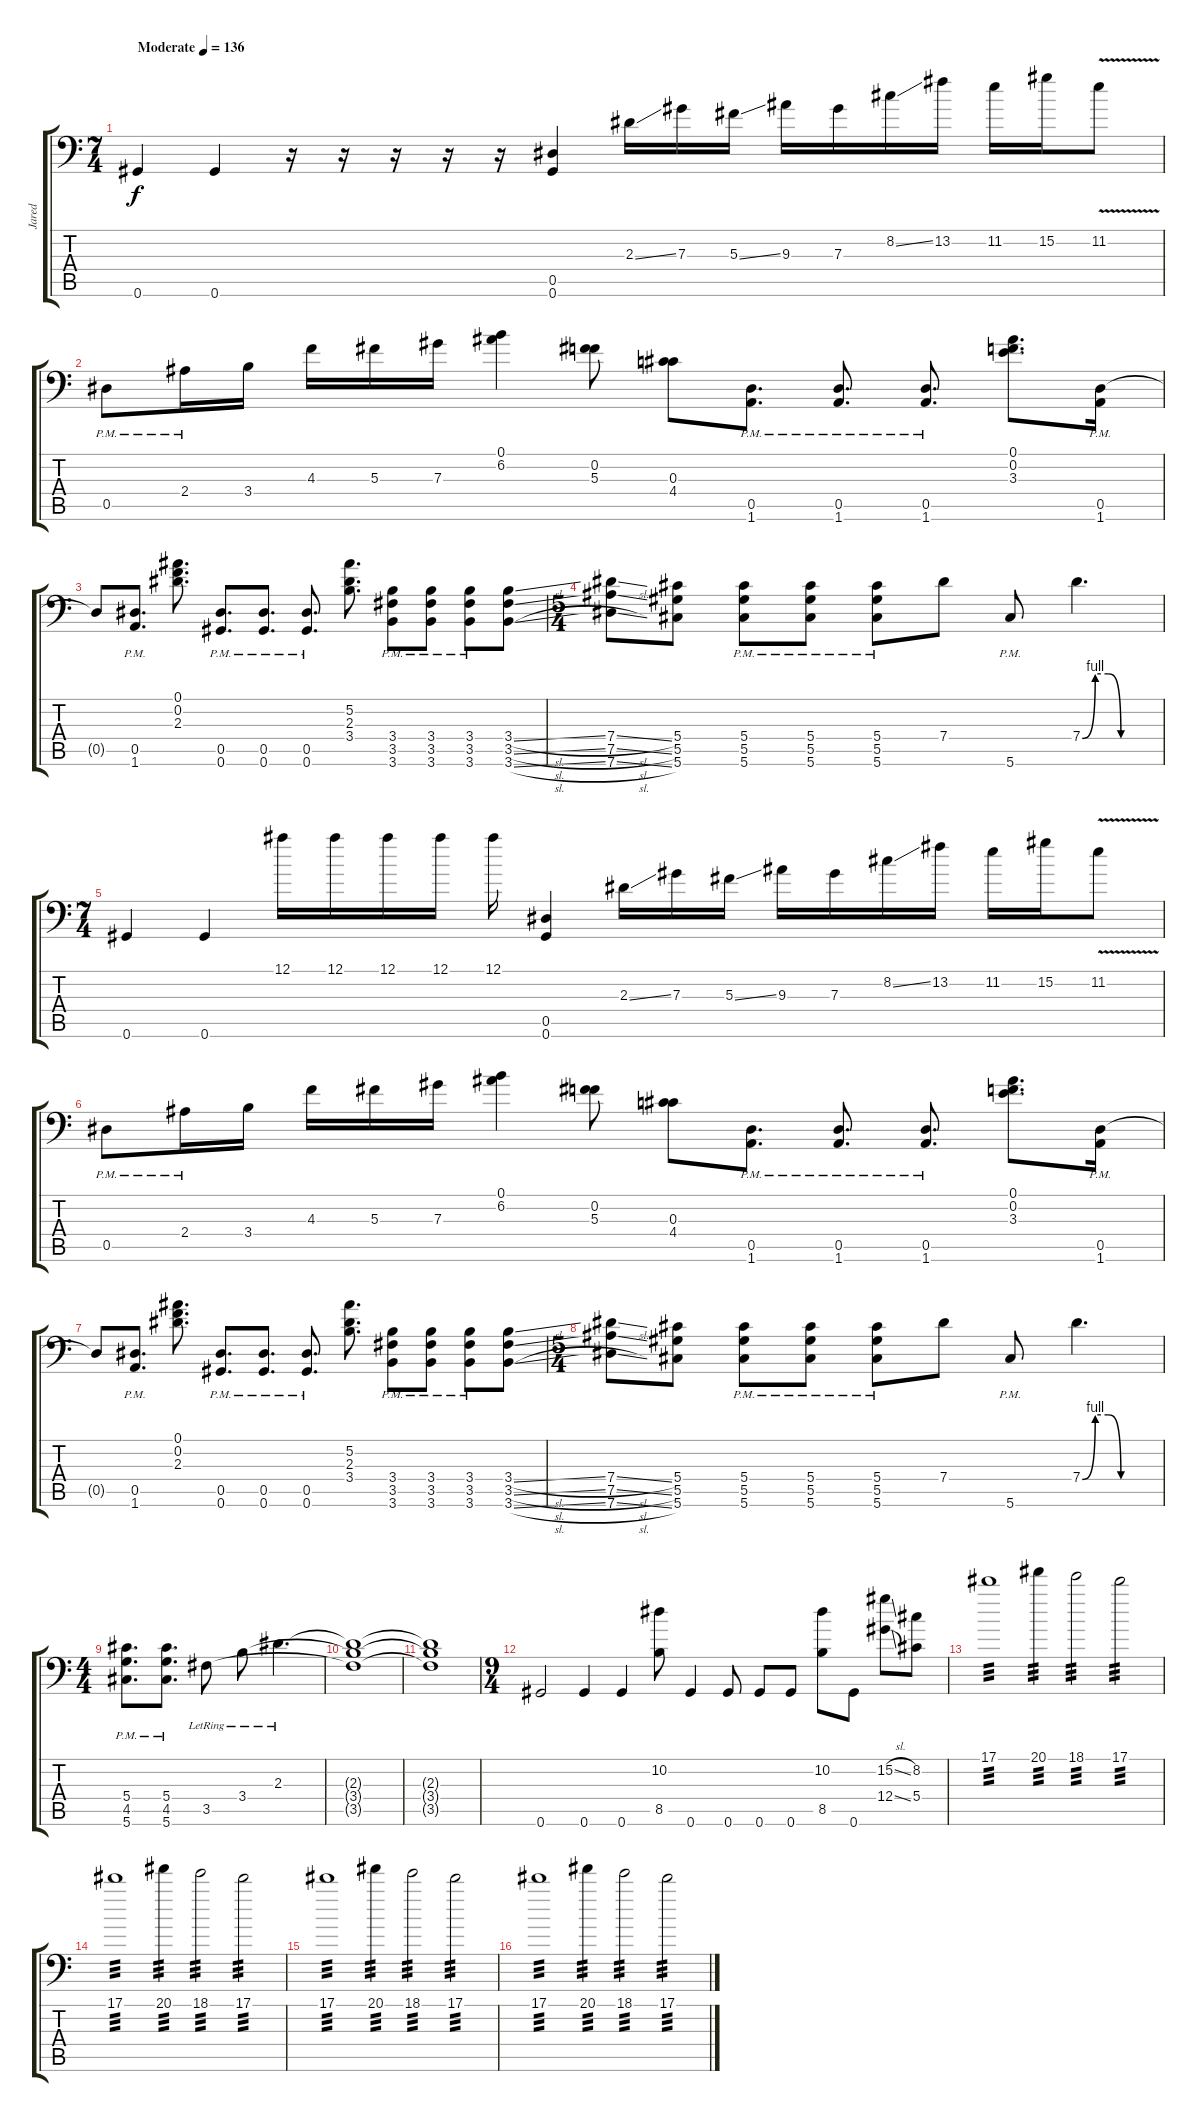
\track ("Jared" "Jared") {instrument distortionguitar}
\staff {score tabs}
\tuning (Bb3 F3 Db3 Ab2 Eb2 Ab1) {hide}
\ts (7 4)
\tempo (136 "Moderate")
\clef f4
\ks c
0.6.4{dy f instrument distortionguitar} 0.6.4 r.16 r.16 r.16 r.16 r.16 (0.5 0.6).4 2.3{ss}.16 7.3.16 5.3{ss}.16 9.3.16 7.3.16 8.2{ss}.16 13.2.16 11.2.16 15.2.16 11.2{v}.8 |
0.5{pm}.8 2.4{pm}.16 3.4.16 4.3.16 5.3.16 7.3.16 (0.1 6.2).4 (0.2 5.3).8 (0.3 4.4).8 (0.5{pm} 1.6{pm}).8{d} (0.5{pm} 1.6{pm}).8{d} (0.5{pm} 1.6{pm}).8{d} (0.1 0.2 3.3).8{d} (0.5{pm} 1.6{pm}).16 |
0.5{t}.8 (0.5{pm} 1.6{pm}).8{d} (0.1 0.2 2.3).8{d} (0.5{pm} 0.6{pm}).8{d} (0.5{pm} 0.6{pm}).8{d} (0.5{pm} 0.6{pm}).8{d} (5.2 2.3 3.4).8{d} (3.4{pm} 3.5{pm} 3.6{pm}).8 (3.4{pm} 3.5{pm} 3.6{pm}).8 (3.4{pm} 3.5{pm} 3.6{pm}).8 (3.4{sl} 3.5{sl} 3.6{sl}).8 |
\ts (5 4)
(7.4{sl} 7.5{sl} 7.6{sl}).8 (5.4 5.5 5.6).8 (5.4{pm} 5.5{pm} 5.6{pm}).8 (5.4{pm} 5.5{pm} 5.6{pm}).8 (5.4{pm} 5.5{pm} 5.6{pm}).8 7.4.8 5.6{pm}.8 7.4{be (custom 0 0 10 4 20 4 30 0 60 0)}.4{d} |
\ts (7 4)
0.6.4 0.6.4 12.1.16 12.1.16 12.1.16 12.1.16 12.1.16 (0.5 0.6).4 2.3{ss}.16 7.3.16 5.3{ss}.16 9.3.16 7.3.16 8.2{ss}.16 13.2.16 11.2.16 15.2.16 11.2{v}.8 |
0.5{pm}.8 2.4{pm}.16 3.4.16 4.3.16 5.3.16 7.3.16 (0.1 6.2).4 (0.2 5.3).8 (0.3 4.4).8 (0.5{pm} 1.6{pm}).8{d} (0.5{pm} 1.6{pm}).8{d} (0.5{pm} 1.6{pm}).8{d} (0.1 0.2 3.3).8{d} (0.5{pm} 1.6{pm}).16 |
0.5{t}.8 (0.5{pm} 1.6{pm}).8{d} (0.1 0.2 2.3).8{d} (0.5{pm} 0.6{pm}).8{d} (0.5{pm} 0.6{pm}).8{d} (0.5{pm} 0.6{pm}).8{d} (5.2 2.3 3.4).8{d} (3.4{pm} 3.5{pm} 3.6{pm}).8 (3.4{pm} 3.5{pm} 3.6{pm}).8 (3.4{pm} 3.5{pm} 3.6{pm}).8 (3.4{sl} 3.5{sl} 3.6{sl}).8 |
\ts (5 4)
(7.4{sl} 7.5{sl} 7.6{sl}).8 (5.4 5.5 5.6).8 (5.4{pm} 5.5{pm} 5.6{pm}).8 (5.4{pm} 5.5{pm} 5.6{pm}).8 (5.4{pm} 5.5{pm} 5.6{pm}).8 7.4.8 5.6{pm}.8 7.4{be (custom 0 0 10 4 20 4 30 0 60 0)}.4{d} |
\ts (4 4)
(5.4{pm} 4.5{pm} 5.6{pm}).8{d} (5.4{pm} 4.5{pm} 5.6{pm}).8{d} 3.5{lr}.8 3.4{lr}.8 2.3{lr}.4{d} |
(2.3{t} 3.4{t} 3.5{t}).1 |
(2.3{t} 3.4{t} 3.5{t}).1 |
\ts (9 4)
0.6.2 0.6.4 0.6.4 (10.2 8.5).8 0.6.4 0.6.8 0.6.8 0.6.8 (10.2 8.5).8 0.6.8 (15.2{sl} 12.4{sl}).8 (8.2 5.4).8 |
17.1.1{tp 3} 20.1.4{tp 3} 18.1.2{tp 3} 17.1.2{tp 3} |
17.1.1{tp 3} 20.1.4{tp 3} 18.1.2{tp 3} 17.1.2{tp 3} |
17.1.1{tp 3} 20.1.4{tp 3} 18.1.2{tp 3} 17.1.2{tp 3} |
17.1.1{tp 3} 20.1.4{tp 3} 18.1.2{tp 3} 17.1.2{tp 3}
